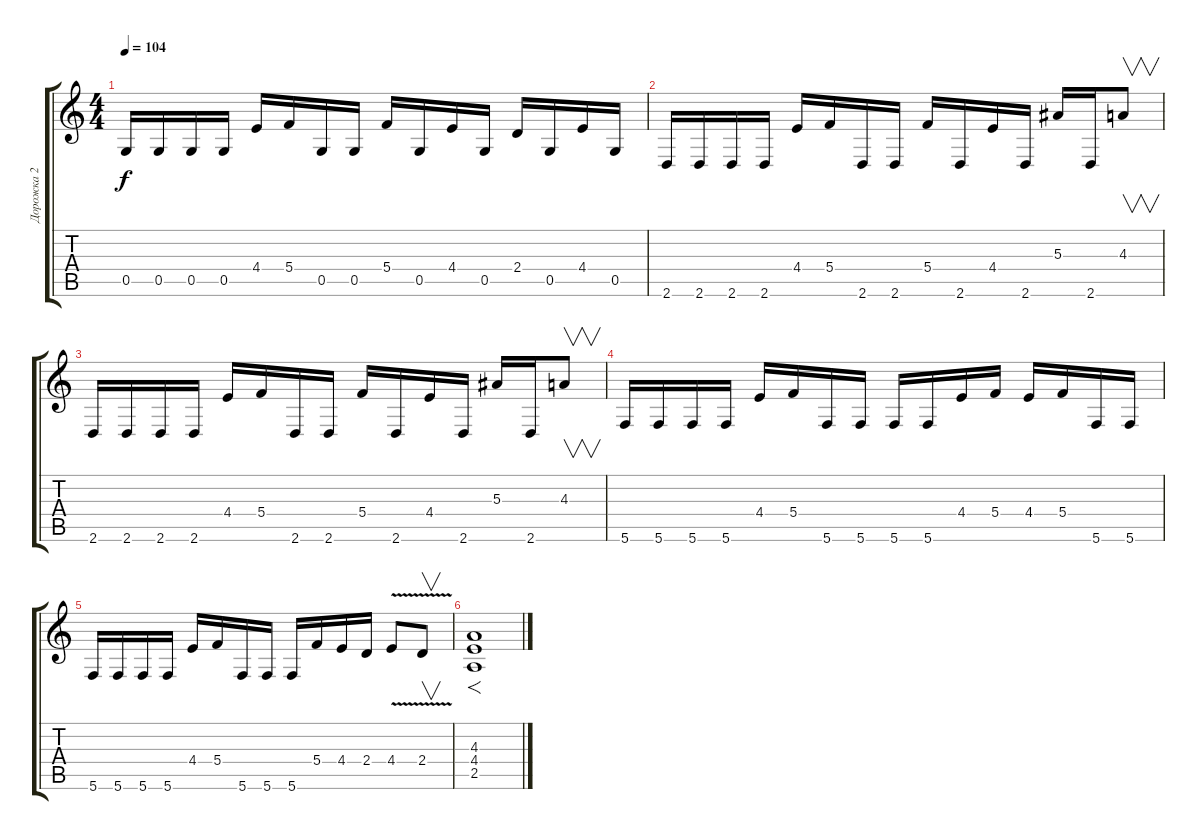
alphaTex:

\track ("Дорожка 2" "Дорожка 2") {instrument distortionguitar}
\staff {score tabs}
\tuning (D4 A3 F3 C3 G2 C2) {hide}
\ts (4 4)
\tempo 104
\clef g2
\ks c
0.5.16{dy f} 0.5.16 0.5.16 0.5.16 4.4.16 5.4.16 0.5.16 0.5.16 5.4.16 0.5.16 4.4.16 0.5.16 2.4.16 0.5.16 4.4.16 0.5.16 |
2.6.16 2.6.16 2.6.16 2.6.16 4.4.16 5.4.16 2.6.16 2.6.16 5.4.16 2.6.16 4.4.16 2.6.16 5.3.16 2.6.16 4.3.8{v} |
2.6.16 2.6.16 2.6.16 2.6.16 4.4.16 5.4.16 2.6.16 2.6.16 5.4.16 2.6.16 4.4.16 2.6.16 5.3.16 2.6.16 4.3.8{v} |
5.6.16 5.6.16 5.6.16 5.6.16 4.4.16 5.4.16 5.6.16 5.6.16 5.6.16 5.6.16 4.4.16 5.4.16 4.4.16 5.4.16 5.6.16 5.6.16 |
5.6.16 5.6.16 5.6.16 5.6.16 4.4.16 5.4.16 5.6.16 5.6.16 5.6.16 5.4.16 4.4.16 2.4.16 4.4{v}.8 2.4{v}.8{v} |
(4.3 4.4 2.5).1{f}
